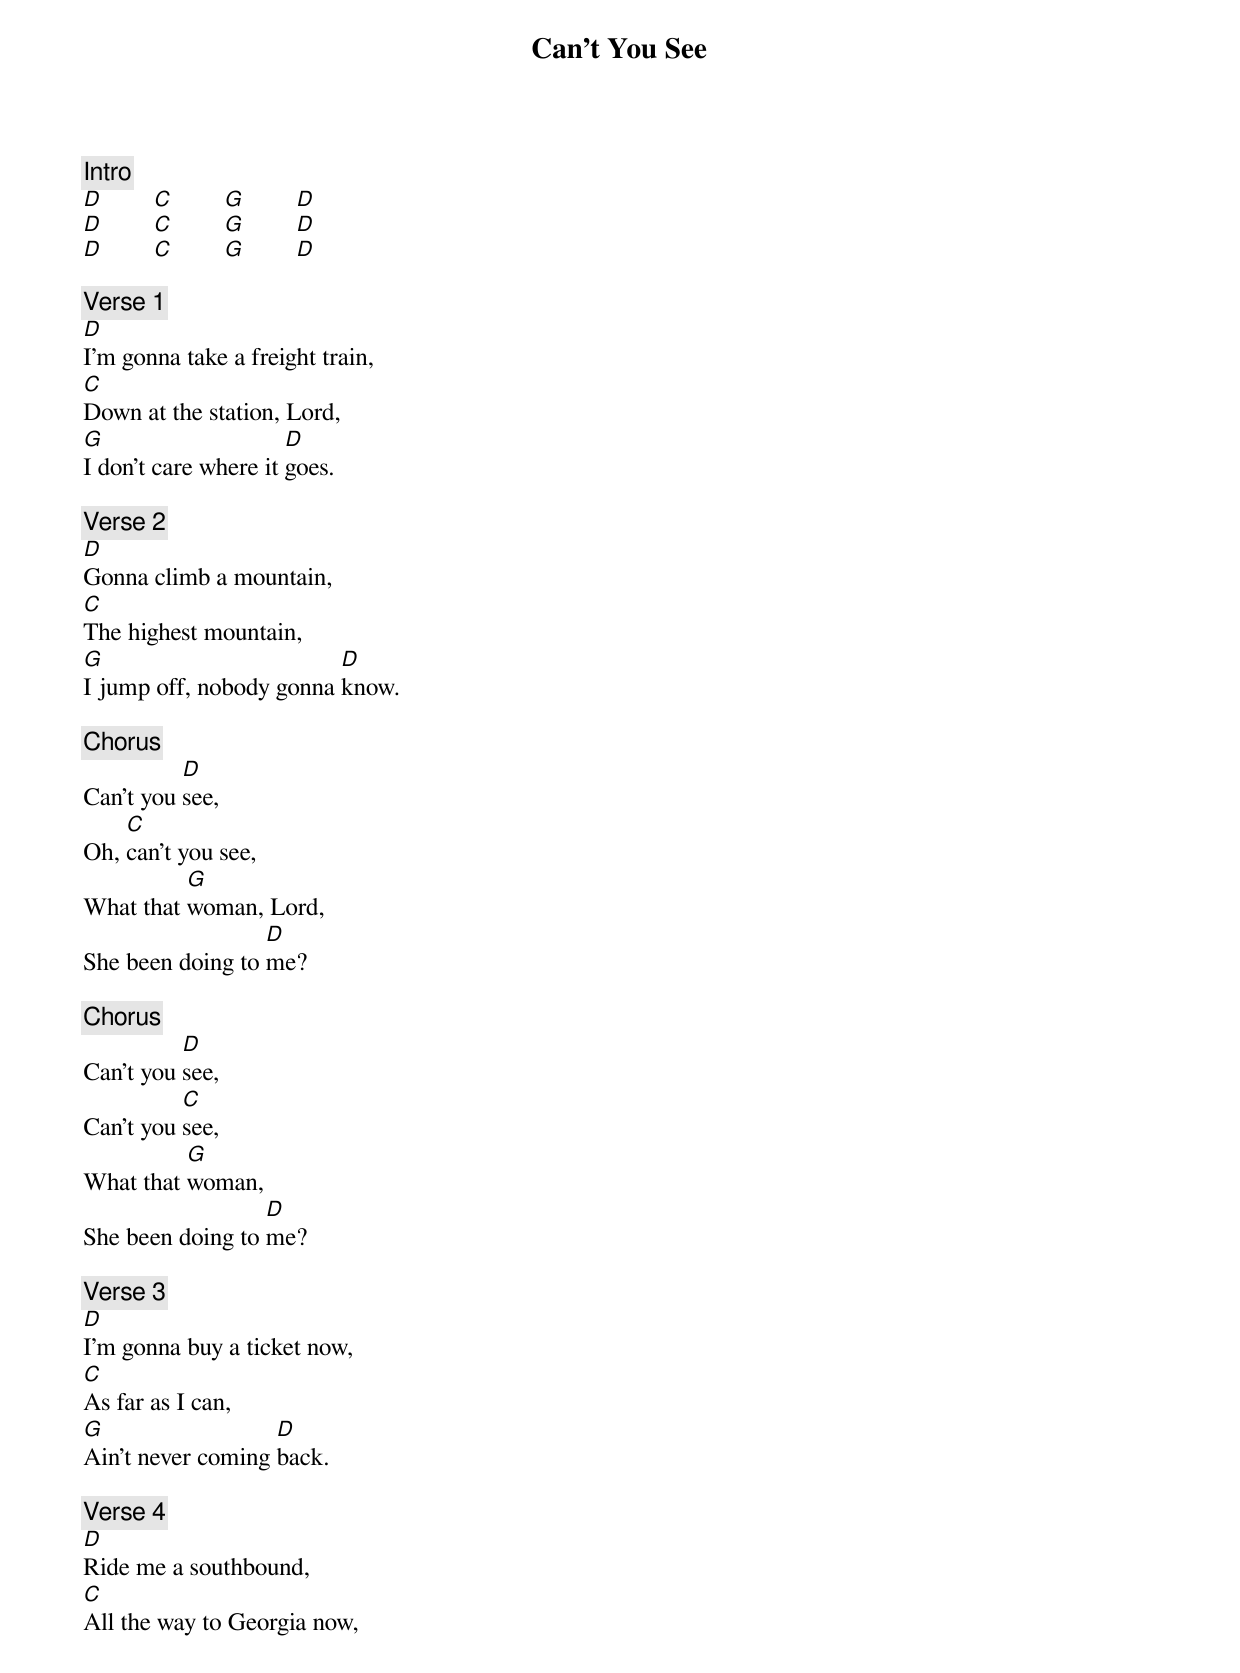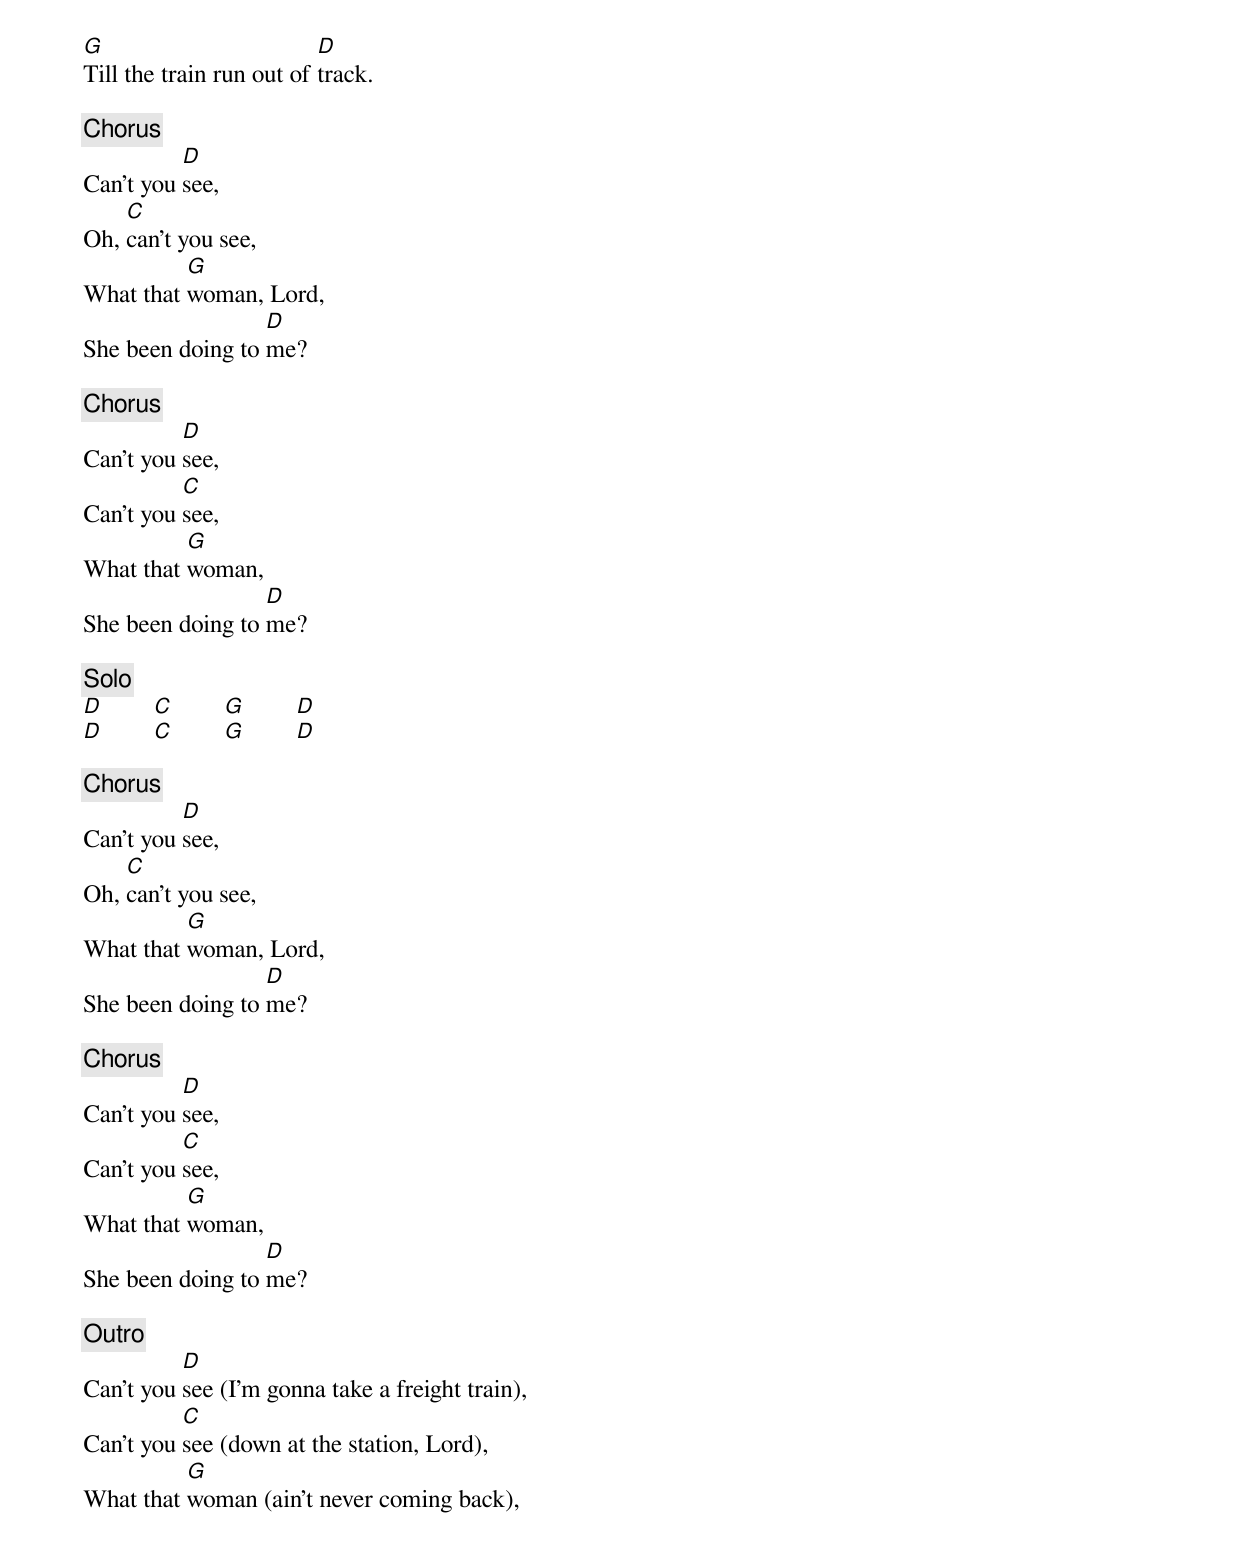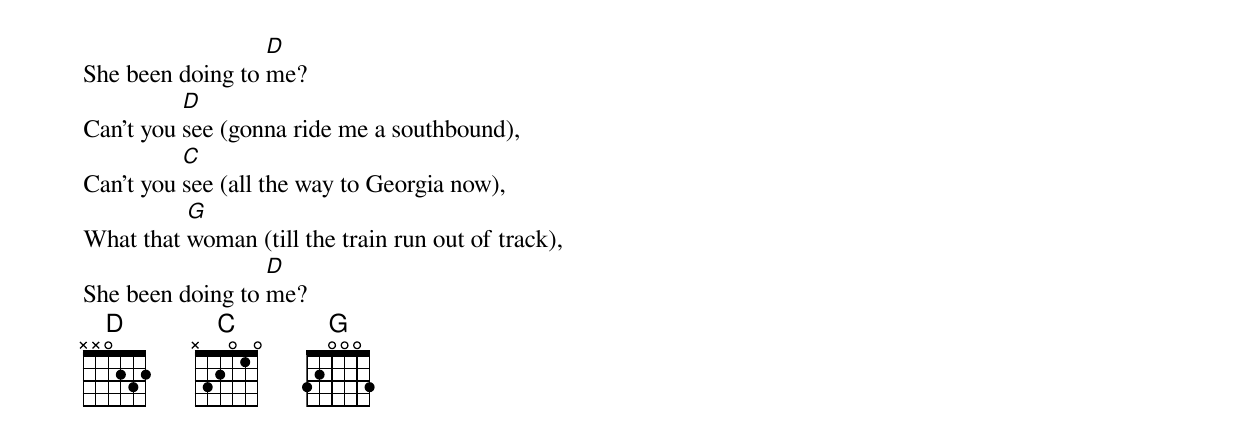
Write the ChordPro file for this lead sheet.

{title: Can't You See}
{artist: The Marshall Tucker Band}
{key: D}
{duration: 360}
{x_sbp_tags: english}

{c: Intro}
[D]        [C]        [G]        [D]
[D]        [C]        [G]        [D]
[D]        [C]        [G]        [D]

{c: Verse 1}
[D]I'm gonna take a freight train,
[C]Down at the station, Lord,
[G]I don't care where it [D]goes.

{c: Verse 2}
[D]Gonna climb a mountain,
[C]The highest mountain,
[G]I jump off, nobody gonna [D]know.

{c: Chorus}
Can't you [D]see,
Oh, [C]can't you see,
What that [G]woman, Lord,
She been doing to [D]me?

{c: Chorus}
Can't you [D]see,
Can't you [C]see,
What that [G]woman,
She been doing to [D]me?

{c: Verse 3}
[D]I'm gonna buy a ticket now,
[C]As far as I can,
[G]Ain't never coming [D]back.

{c: Verse 4}
[D]Ride me a southbound,
[C]All the way to Georgia now,
[G]Till the train run out of [D]track.

{c: Chorus}
Can't you [D]see,
Oh, [C]can't you see,
What that [G]woman, Lord,
She been doing to [D]me?

{c: Chorus}
Can't you [D]see,
Can't you [C]see,
What that [G]woman,
She been doing to [D]me?

{c: Solo}
[D]        [C]        [G]        [D]
[D]        [C]        [G]        [D]

{c: Chorus}
Can't you [D]see,
Oh, [C]can't you see,
What that [G]woman, Lord,
She been doing to [D]me?

{c: Chorus}
Can't you [D]see,
Can't you [C]see,
What that [G]woman,
She been doing to [D]me?

{c: Outro}
Can't you [D]see (I'm gonna take a freight train),
Can't you [C]see (down at the station, Lord),
What that [G]woman (ain't never coming back),
She been doing to [D]me?
Can't you [D]see (gonna ride me a southbound),
Can't you [C]see (all the way to Georgia now),
What that [G]woman (till the train run out of track),
She been doing to [D]me?
